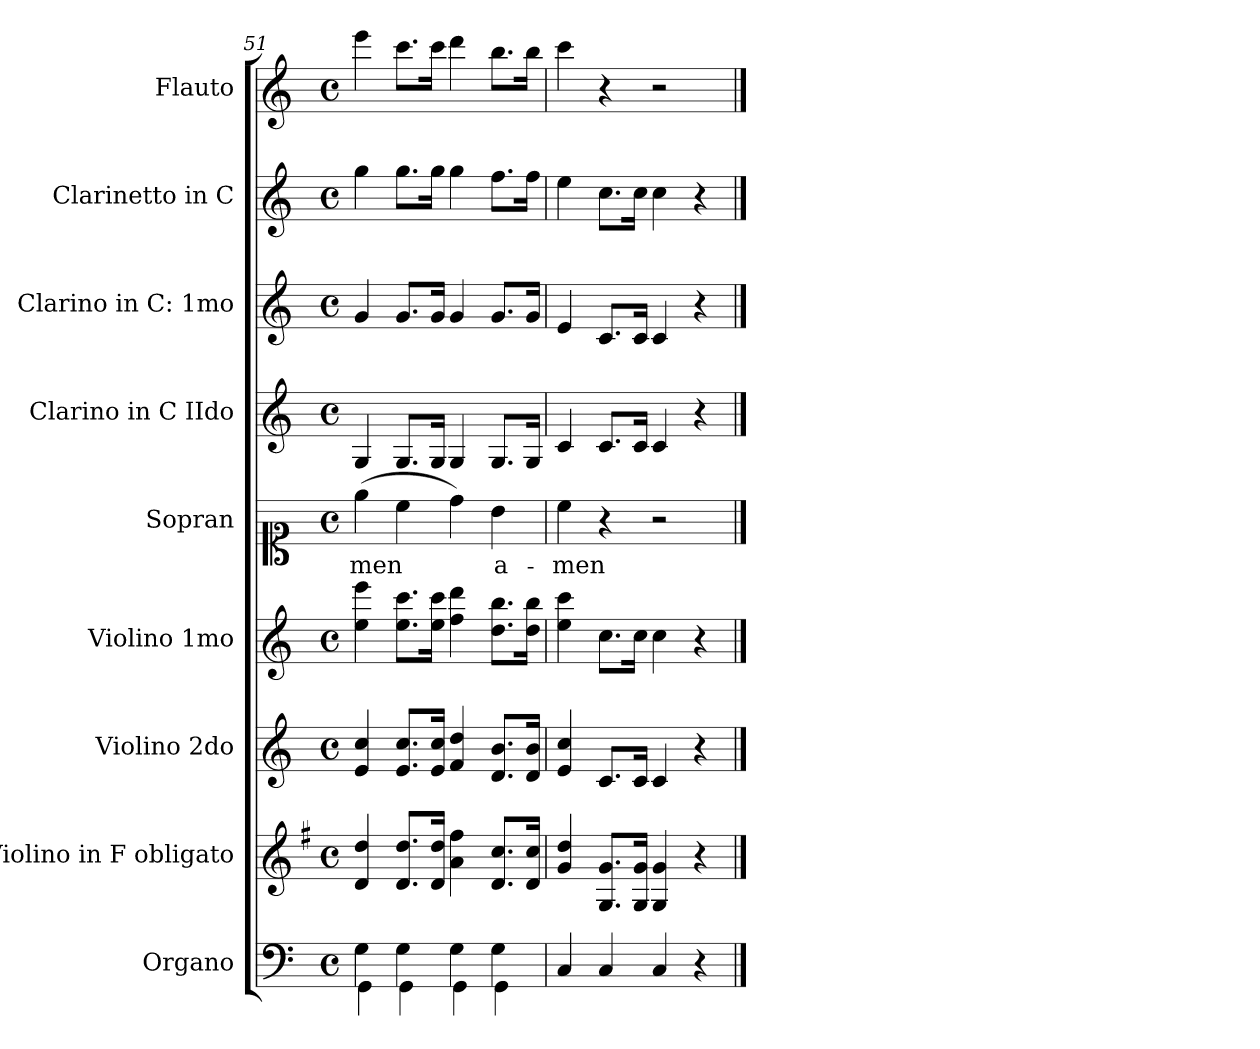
**kern	**kern	**kern	**kern	**kern	**text	**kern	**kern	**kern	**kern
*part9	*part8	*part7	*part6	*part5	*part5	*part4	*part3	*part2	*part1
*staff9	*staff8	*staff7	*staff6	*staff5	*staff5	*staff4	*staff3	*staff2	*staff1
*I"Organo	*I"Violino in F obligato	*I"Violino 2do	*I"Violino 1mo	*I"Sopran	*	*I"Clarino in C IIdo	*I"Clarino in C: 1mo	*I"Clarinetto in C	*I"Flauto
*I'org	*I'vl obl	*I'vl 2	*I'vl 1	*I'S	*	*I'clno 2	*I'clno 1	*I'cl	*I'fl
*clefF4	*clefG2	*clefG2	*clefG2	*clefC1	*	*clefG2	*clefG2	*clefG2	*clefG2
*	*ITrd4c7	*	*	*	*	*	*	*	*
*k[]	*k[]	*k[]	*k[]	*k[]	*	*k[]	*k[]	*k[]	*k[]
*C:	*C:	*C:	*C:	*C:	*	*C:	*C:	*C:	*C:
*M4/4	*M4/4	*M4/4	*M4/4	*M4/4	*	*M4/4	*M4/4	*M4/4	*M4/4
*met(c)	*met(c)	*met(c)	*met(c)	*met(c)	*	*met(c)	*met(c)	*met(c)	*met(c)
=51	=51	=51	=51	=51	=51	=51	=51	=51	=51
*^	*	*	*	*	*	*	*	*	*
4G\	4GG\	4G/ 4g/	4e/ 4cc/	4ee\ 4eee\	(4ee\	-men	4G/	4g/	4gg\	4eee\
4G\	4GG\	8.G/ 8.g/L	8.e/ 8.cc/L	8.ee\ 8.ccc\L	4cc\	.	8.G/L	8.g/L	8.gg\L	8.ccc\L
.	.	16G/ 16g/Jk	16e/ 16cc/Jk	16ee\ 16ccc\Jk	.	.	16G/Jk	16g/Jk	16gg\Jk	16ccc\Jk
4G\	4GG\	4d\ 4b\	4f/ 4dd/	4ff\ 4ddd\	4dd\)	.	4G/	4g/	4gg\	4ddd\
4G\	4GG\	8.G/ 8.f/L	8.d/ 8.b/L	8.dd\ 8.bb\L	4b\	a-	8.G/L	8.g/L	8.ff\L	8.bb\L
.	.	16G/ 16f/Jk	16d/ 16b/Jk	16dd\ 16bb\Jk	.	.	16G/Jk	16g/Jk	16ff\Jk	16bb\Jk
*v	*v	*	*	*	*	*	*	*	*	*
=52	=52	=52	=52	=52	=52	=52	=52	=52	=52
4C/	4c/ 4g/	4e/ 4cc/	4ee\ 4ccc\	4cc\	-men	4c/	4e/	4ee\	4ccc\
4C/	8.C/ 8.c/L	8.c/L	8.cc\L	4r	.	8.c/L	8.c/L	8.cc\L	4r
.	16C/ 16c/Jk	16c/Jk	16cc\Jk	.	.	16c/Jk	16c/Jk	16cc\Jk	.
4C/	4C/ 4c/	4c/	4cc\	2r	.	4c/	4c/	4cc\	2r
4r	4r	4r	4r	.	.	4r	4r	4r	.
==	==	==	==	==	==	==	==	==	==
*-	*-	*-	*-	*-	*-	*-	*-	*-	*-
